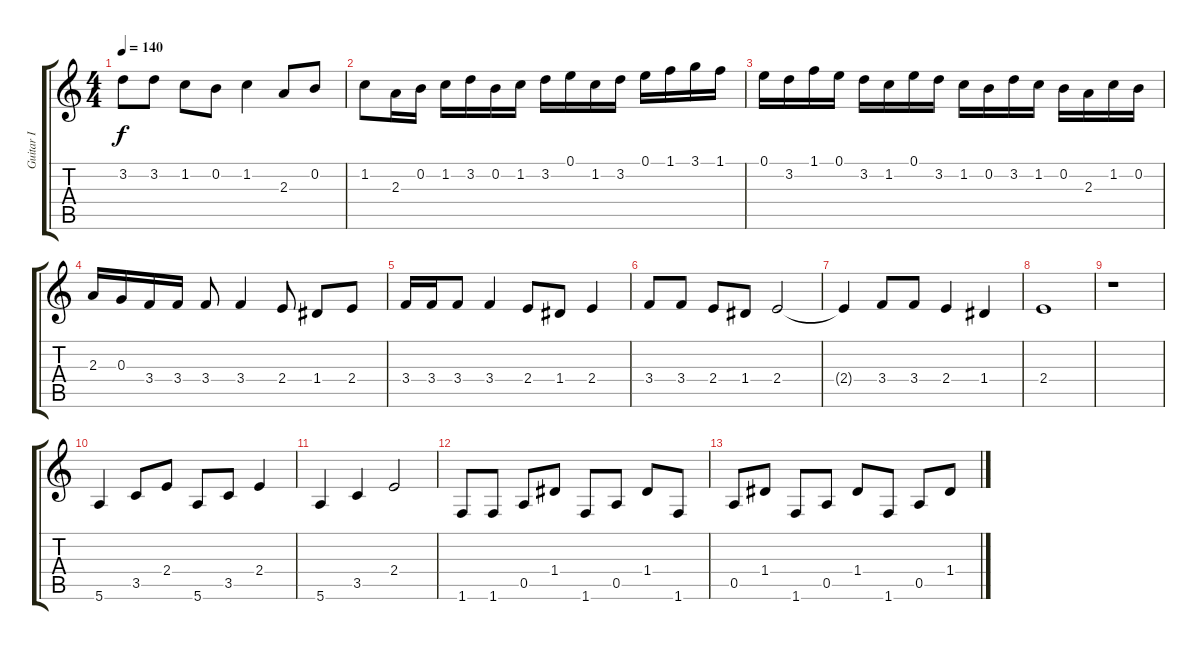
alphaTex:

\track ("Guitar I" "Guitar I") {instrument acousticguitarnylon}
\staff {score tabs}
\tuning (E4 B3 G3 D3 A2 E2) {hide}
\ts (4 4)
\tempo 140
\clef g2
\ks c
3.2.8{dy f} 3.2.8 1.2.8 0.2.8 1.2.4 2.3.8 0.2.8 |
1.2.8 2.3.16 0.2.16 1.2.16 3.2.16 0.2.16 1.2.16 3.2.16 0.1.16 1.2.16 3.2.16 0.1.16 1.1.16 3.1.16 1.1.16 |
0.1.16 3.2.16 1.1.16 0.1.16 3.2.16 1.2.16 0.1.16 3.2.16 1.2.16 0.2.16 3.2.16 1.2.16 0.2.16 2.3.16 1.2.16 0.2.16 |
2.3.16 0.3.16 3.4.16 3.4.16 3.4.8 3.4.4 2.4.8 1.4.8 2.4.8 |
3.4.16 3.4.16 3.4.8 3.4.4 2.4.8 1.4.8 2.4.4 |
3.4.8 3.4.8 2.4.8 1.4.8 2.4.2 |
2.4{t}.4 3.4.8 3.4.8 2.4.4 1.4.4 |
2.4.1 |
r.1 |
5.6.4{volume 16} 3.5.8 2.4.8 5.6.8 3.5.8 2.4.4 |
5.6.4 3.5.4 2.4.2 |
1.6.8 1.6.8 0.5.8 1.4.8 1.6.8 0.5.8 1.4.8 1.6.8 |
0.5.8 1.4.8 1.6.8 0.5.8 1.4.8 1.6.8 0.5.8 1.4.8
